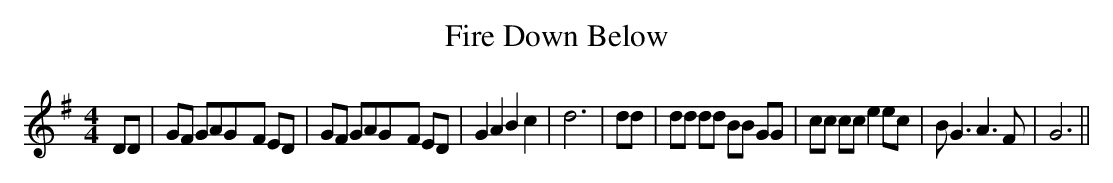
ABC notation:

X:1
T:Fire Down Below
M:4/4
L:1/8
K:G
 DD| GF GAG-F ED| GF GAG-F ED| G2 A2 B2 c2| d6| dd| dd dd BB GG| cc cc e2 ec|\
 B G3 A3 F| G6||
